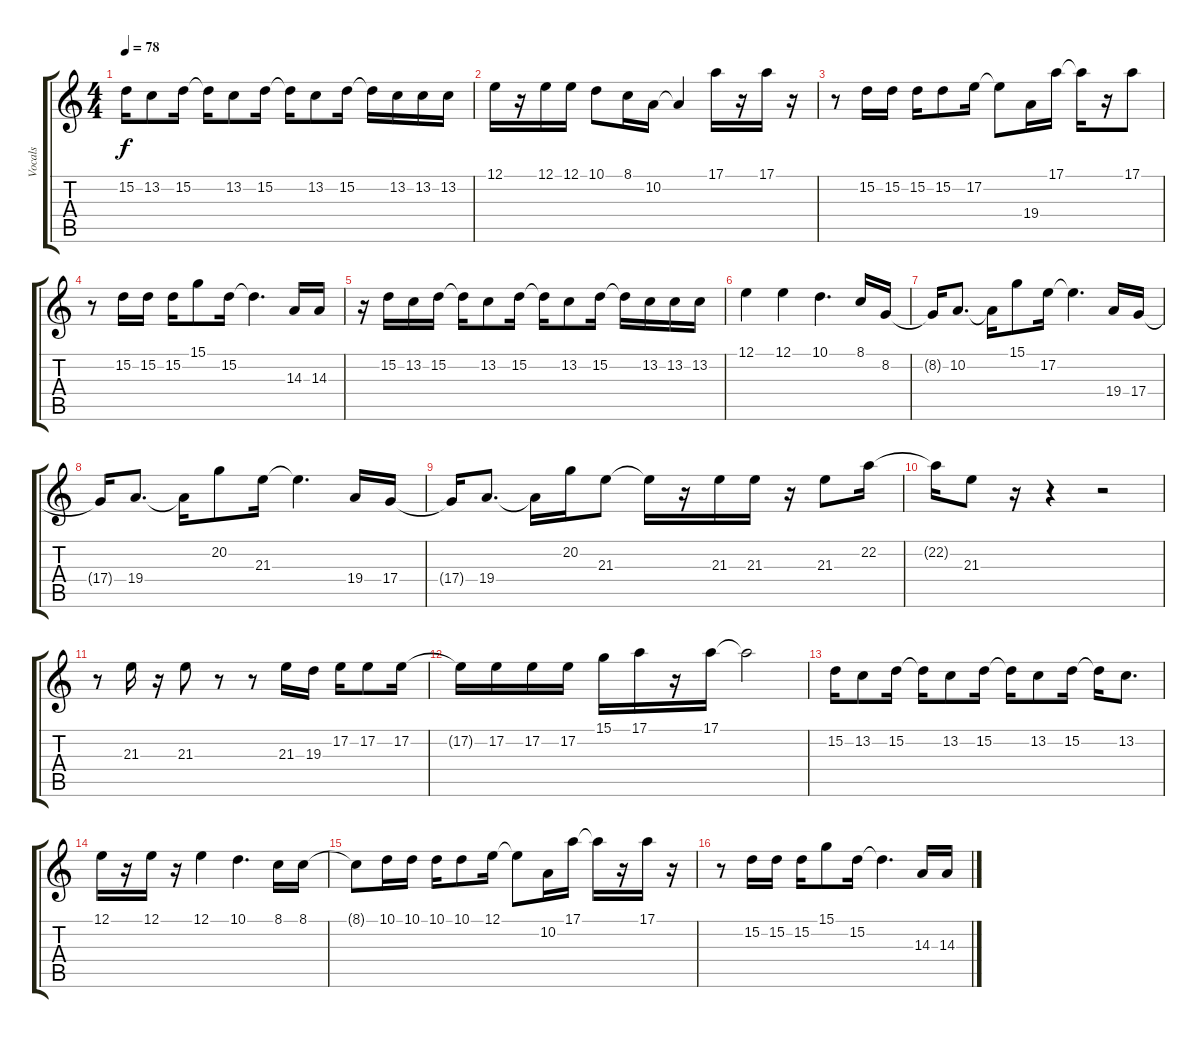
\track ("Vocals" "Vocals") {instrument altosax}
\staff {score tabs}
\tuning (E4 B3 G3 D3 A2 E2) {hide}
\ts (4 4)
\tempo 78
\clef g2
\ks c
15.2.16{dy f} 13.2.8 15.2.16 15.2{t}.16 13.2.8 15.2.16 15.2{t}.16 13.2.8 15.2.16 15.2{t}.16 13.2.16 13.2.16 13.2.16 |
12.1.16 r.16 12.1.16 12.1.16 10.1.8 8.1.16 10.2.16 10.2{t}.4 17.1.16 r.16 17.1.16 r.16 |
r.8 15.2.16 15.2.16 15.2.16 15.2.8 17.2.16 17.2{t}.8 19.4.16 17.1.16 17.1{t}.16 r.16 17.1.8 |
r.8 15.2.16 15.2.16 15.2.16 15.1.8 15.2.16 15.2{t}.4{d} 14.3.16 14.3.16 |
r.16 15.2.16 13.2.16 15.2.16 15.2{t}.16 13.2.8 15.2.16 15.2{t}.16 13.2.8 15.2.16 15.2{t}.16 13.2.16 13.2.16 13.2.16 |
12.1.4 12.1.4 10.1.4{d} 8.1.16 8.2.16 |
8.2{t}.16 10.2.8{d} 10.2{t}.16 15.1.8 17.2.16 17.2{t}.4{d} 19.4.16 17.4.16 |
17.4{t}.16 19.4.8{d} 19.4{t}.16 20.2.8 21.3.16 21.3{t}.4{d} 19.4.16 17.4.16 |
17.4{t}.16 19.4.8{d} 19.4{t}.16 20.2.16 21.3.8 21.3{t}.16 r.16 21.3.16 21.3.16 r.16 21.3.8 22.2.16 |
22.2{t}.16 21.3.8 r.16 r.4 r.2 |
r.8 21.3.16 r.16 21.3.8 r.8 r.8 21.3.16 19.3.16 17.2.16 17.2.8 17.2.16 |
17.2{t}.16 17.2.16 17.2.16 17.2.16 15.1.16 17.1.16 r.16 17.1.16 17.1{t}.2 |
15.2.16 13.2.8 15.2.16 15.2{t}.16 13.2.8 15.2.16 15.2{t}.16 13.2.8 15.2.16 15.2{t}.16 13.2.8{d} |
12.1.16 r.16 12.1.16 r.16 12.1.4 10.1.4{d} 8.1.16 8.1.16 |
8.1{t}.8 10.1.16 10.1.16 10.1.16 10.1.8 12.1.16 12.1{t}.8 10.2.16 17.1.16 17.1{t}.16 r.16 17.1.16 r.16 |
r.8 15.2.16 15.2.16 15.2.16 15.1.8 15.2.16 15.2{t}.4{d} 14.3.16 14.3.16
